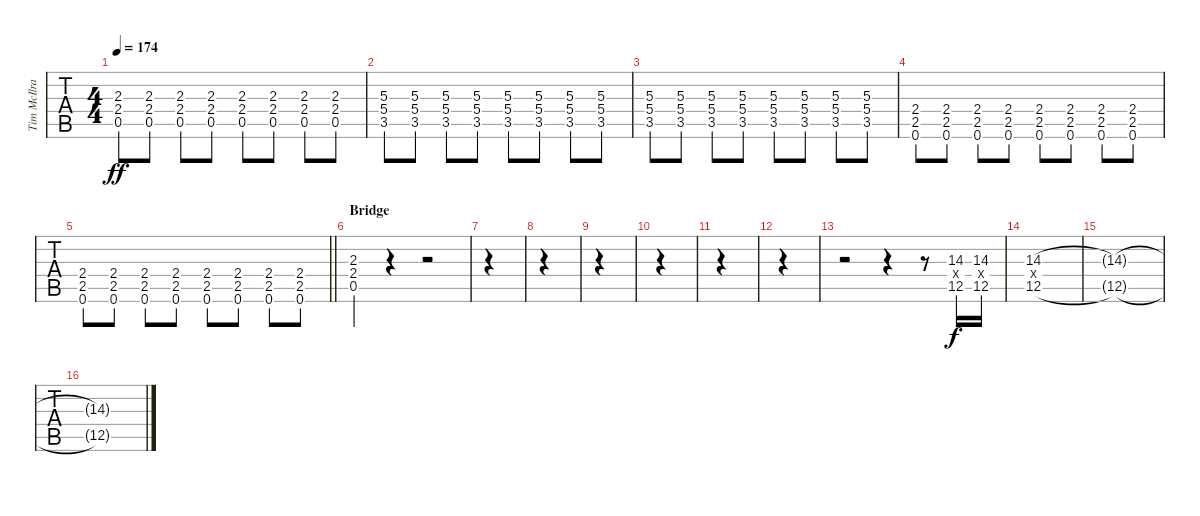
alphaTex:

\track ("Tim McIlrath - Guitar One" "Tim McIlra") {instrument distortionguitar}
\staff {tabs}
\tuning (Eb4 Bb3 Gb3 Db3 Ab2 Eb2) {hide}
\ts (4 4)
\tempo 174
\clef g2
\ks c
(2.3 2.4 0.5).8{dy ff} (2.3 2.4 0.5).8 (2.3 2.4 0.5).8 (2.3 2.4 0.5).8 (2.3 2.4 0.5).8 (2.3 2.4 0.5).8 (2.3 2.4 0.5).8 (2.3 2.4 0.5).8 |
(5.3 5.4 3.5).8 (5.3 5.4 3.5).8 (5.3 5.4 3.5).8 (5.3 5.4 3.5).8 (5.3 5.4 3.5).8 (5.3 5.4 3.5).8 (5.3 5.4 3.5).8 (5.3 5.4 3.5).8 |
(5.3 5.4 3.5).8 (5.3 5.4 3.5).8 (5.3 5.4 3.5).8 (5.3 5.4 3.5).8 (5.3 5.4 3.5).8 (5.3 5.4 3.5).8 (5.3 5.4 3.5).8 (5.3 5.4 3.5).8 |
(2.4 2.5 0.6).8 (2.4 2.5 0.6).8 (2.4 2.5 0.6).8 (2.4 2.5 0.6).8 (2.4 2.5 0.6).8 (2.4 2.5 0.6).8 (2.4 2.5 0.6).8 (2.4 2.5 0.6).8 |
\barLineRight lightlight
(2.4 2.5 0.6).8 (2.4 2.5 0.6).8 (2.4 2.5 0.6).8 (2.4 2.5 0.6).8 (2.4 2.5 0.6).8 (2.4 2.5 0.6).8 (2.4 2.5 0.6).8 (2.4 2.5 0.6).8 |
\section ("" "Bridge")
(2.3 2.4 0.5).4 r.4 r.2 |
|
|
|
|
|
|
r.2{balance 16} r.4 r.8 (14.3 12.4{x} 12.5).16{dy f} (14.3 12.4{x} 12.5).16 |
(14.3 12.4{x} 12.5).1 |
(14.3{t} 12.5{t}).1 |
(14.3{t} 12.5{t}).1
